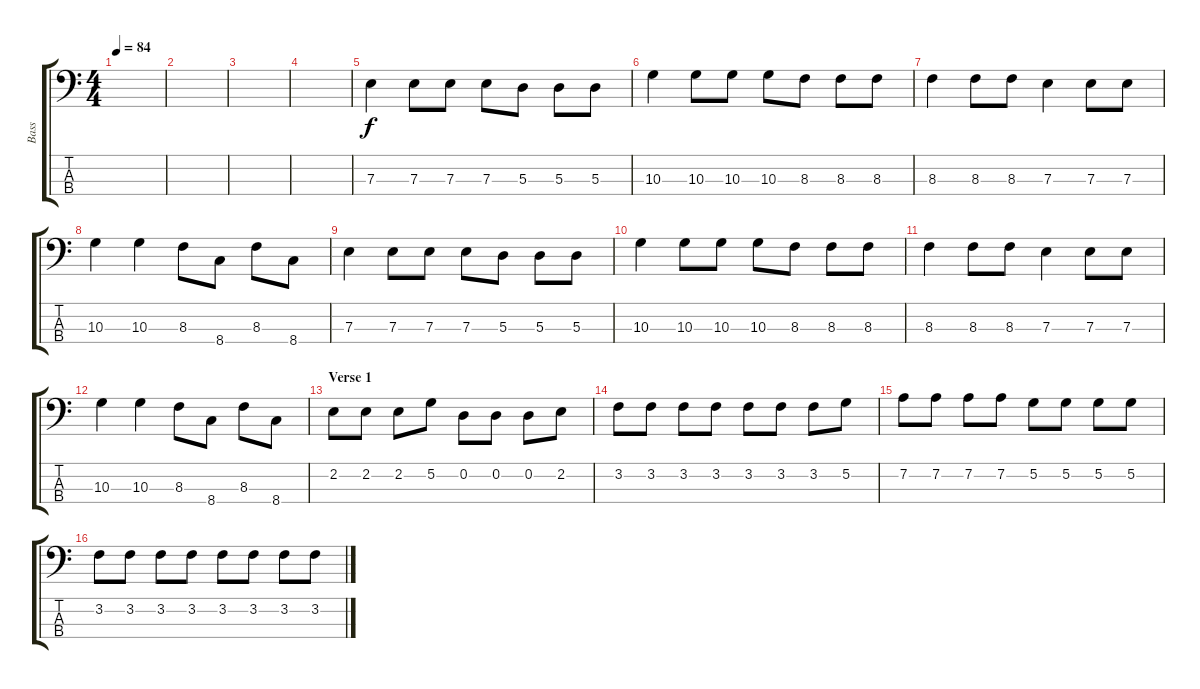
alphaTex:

\track ("Bass" "Bass") {instrument electricbassfinger}
\staff {score tabs}
\tuning (G2 D2 A1 E1) {hide}
\ts (4 4)
\tempo 84
\clef f4
\ks c
|
|
|
|
7.3.4 7.3.8 7.3.8 7.3.8 5.3.8 5.3.8 5.3.8 |
10.3.4 10.3.8 10.3.8 10.3.8 8.3.8 8.3.8 8.3.8 |
8.3.4 8.3.8 8.3.8 7.3.4 7.3.8 7.3.8 |
10.3.4 10.3.4 8.3.8 8.4.8 8.3.8 8.4.8 |
7.3.4 7.3.8 7.3.8 7.3.8 5.3.8 5.3.8 5.3.8 |
10.3.4 10.3.8 10.3.8 10.3.8 8.3.8 8.3.8 8.3.8 |
8.3.4 8.3.8 8.3.8 7.3.4 7.3.8 7.3.8 |
10.3.4 10.3.4 8.3.8 8.4.8 8.3.8 8.4.8 |
\section ("" "Verse 1")
2.2.8 2.2.8 2.2.8 5.2.8 0.2.8 0.2.8 0.2.8 2.2.8 |
3.2.8 3.2.8 3.2.8 3.2.8 3.2.8 3.2.8 3.2.8 5.2.8 |
7.2.8 7.2.8 7.2.8 7.2.8 5.2.8 5.2.8 5.2.8 5.2.8 |
3.2.8 3.2.8 3.2.8 3.2.8 3.2.8 3.2.8 3.2.8 3.2.8
